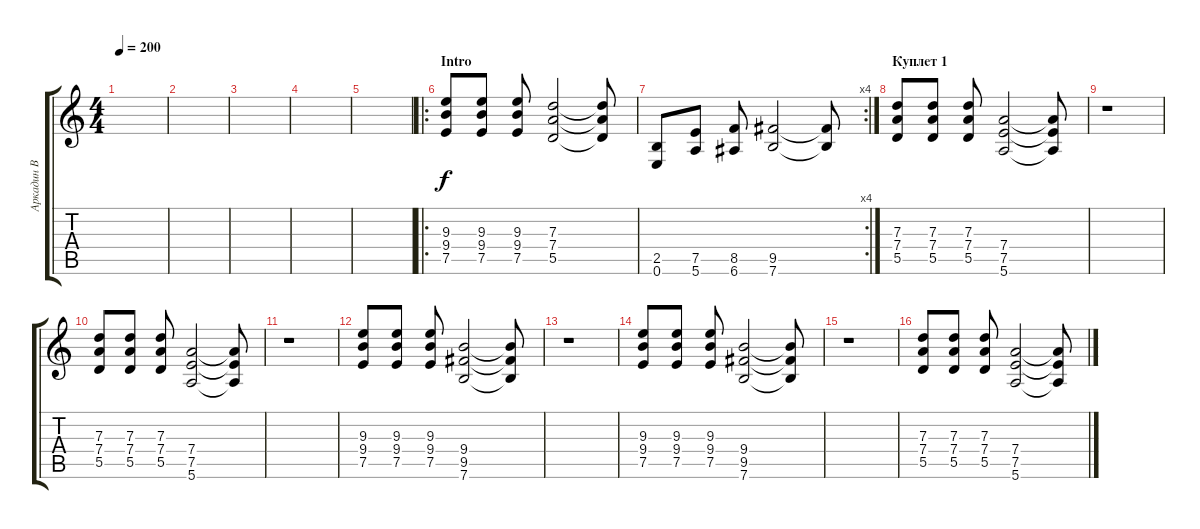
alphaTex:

\track ("Аркадин В" "Аркадин В") {instrument distortionguitar}
\staff {score tabs}
\tuning (E4 B3 G3 D3 A2 E2) {hide}
\ts (4 4)
\tempo 200
\clef g2
\ks c
|
|
|
|
|
\ro
\section ("" "Intro")
(9.3 9.4 7.5).8 (9.3 9.4 7.5).8 (9.3 9.4 7.5).8 (7.3 7.4 5.5).2 (7.3{t} 7.4{t} 5.5{t}).8 |
\rc 4
(2.5 0.6).8 (7.5 5.6).8 (8.5 6.6).8 (9.5 7.6).2 (9.5{t} 7.6{t}).8 |
\section ("" "Куплет 1")
(7.3 7.4 5.5).8 (7.3 7.4 5.5).8 (7.3 7.4 5.5).8 (7.4 7.5 5.6).2 (7.4{t} 7.5{t} 5.6{t}).8 |
r.1 |
(7.3 7.4 5.5).8 (7.3 7.4 5.5).8 (7.3 7.4 5.5).8 (7.4 7.5 5.6).2 (7.4{t} 7.5{t} 5.6{t}).8 |
r.1 |
(9.3 9.4 7.5).8 (9.3 9.4 7.5).8 (9.3 9.4 7.5).8 (9.4 9.5 7.6).2 (9.4{t} 9.5{t} 7.6{t}).8 |
r.1 |
(9.3 9.4 7.5).8 (9.3 9.4 7.5).8 (9.3 9.4 7.5).8 (9.4 9.5 7.6).2 (9.4{t} 9.5{t} 7.6{t}).8 |
r.1 |
(7.3 7.4 5.5).8 (7.3 7.4 5.5).8 (7.3 7.4 5.5).8 (7.4 7.5 5.6).2 (7.4{t} 7.5{t} 5.6{t}).8
